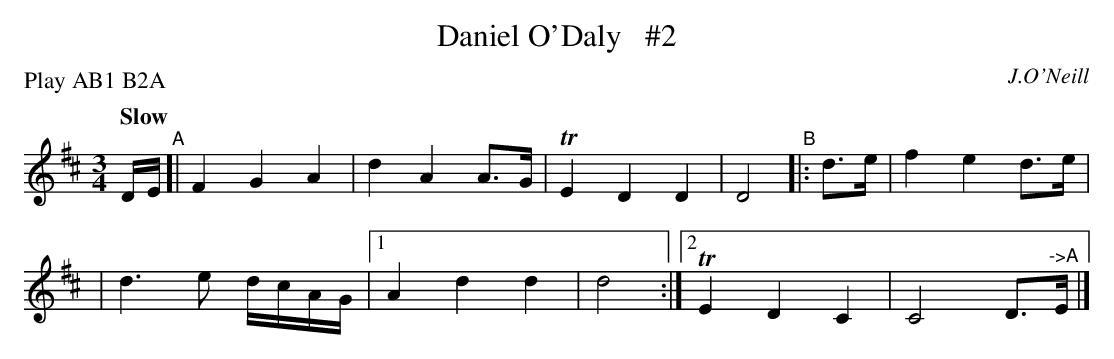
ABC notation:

X:1
T: Daniel O'Daly   #2
O: J.O'Neill
P: Play AB1 B2A
Q: "Slow"
M: 3/4
L: 1/8
K: D
D/E/ "^A"[| F2 G2 A2 | d2 A2 A>G | TE2 D2 D2 | D4 "^B"|: d>e | f2 e2 d>e |
| d3 e d/c/A/G/ |[1 A2 d2 d2 | d4 :|[2 TE2 D2 C2 | C4 D>"^->A"E |]
